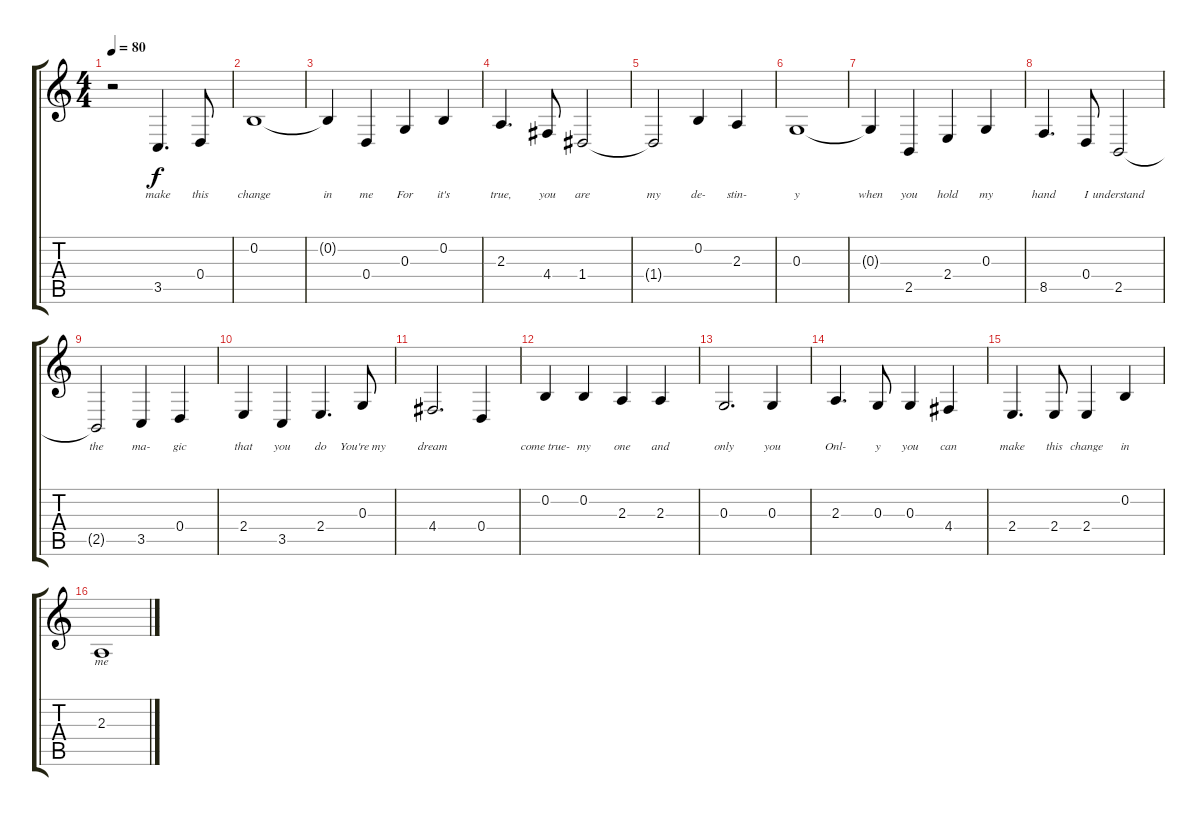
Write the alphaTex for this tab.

\track "" {instrument tenorsax}
\staff {score tabs}
\tuning (E4 B3 G3 D3 A2 E2) {hide}
\ts (4 4)
\tempo 80
\clef g2
\ks c
r.2{dy f} 3.5.4{d lyrics (0 "make") lyrics (1 "") lyrics (2 "") lyrics (3 "") lyrics (4 "")} 0.4.8{lyrics (0 "this") lyrics (1 "") lyrics (2 "") lyrics (3 "") lyrics (4 "")} |
0.2.1{lyrics (0 "change") lyrics (1 "") lyrics (2 "") lyrics (3 "") lyrics (4 "")} |
0.2{t}.4{lyrics (0 "in") lyrics (1 "") lyrics (2 "") lyrics (3 "") lyrics (4 "")} 0.4.4{lyrics (0 "me") lyrics (1 "") lyrics (2 "") lyrics (3 "") lyrics (4 "")} 0.3.4{lyrics (0 "For") lyrics (1 "") lyrics (2 "") lyrics (3 "") lyrics (4 "")} 0.2.4{lyrics (0 "it's") lyrics (1 "") lyrics (2 "") lyrics (3 "") lyrics (4 "")} |
2.3.4{d lyrics (0 "true,") lyrics (1 "") lyrics (2 "") lyrics (3 "") lyrics (4 "")} 4.4.8{lyrics (0 "you") lyrics (1 "") lyrics (2 "") lyrics (3 "") lyrics (4 "")} 1.4.2{lyrics (0 "are") lyrics (1 "") lyrics (2 "") lyrics (3 "") lyrics (4 "")} |
1.4{t}.2{lyrics (0 "my") lyrics (1 "") lyrics (2 "") lyrics (3 "") lyrics (4 "")} 0.2.4{lyrics (0 "de-") lyrics (1 "") lyrics (2 "") lyrics (3 "") lyrics (4 "")} 2.3.4{lyrics (0 "stin-") lyrics (1 "") lyrics (2 "") lyrics (3 "") lyrics (4 "")} |
0.3.1{lyrics (0 "y") lyrics (1 "") lyrics (2 "") lyrics (3 "") lyrics (4 "")} |
0.3{t}.4{lyrics (0 "when") lyrics (1 "") lyrics (2 "") lyrics (3 "") lyrics (4 "")} 2.5.4{lyrics (0 "you") lyrics (1 "") lyrics (2 "") lyrics (3 "") lyrics (4 "")} 2.4.4{lyrics (0 "hold") lyrics (1 "") lyrics (2 "") lyrics (3 "") lyrics (4 "")} 0.3.4{lyrics (0 "my") lyrics (1 "") lyrics (2 "") lyrics (3 "") lyrics (4 "")} |
8.5.4{d lyrics (0 "hand") lyrics (1 "") lyrics (2 "") lyrics (3 "") lyrics (4 "")} 0.4.8{lyrics (0 "I") lyrics (1 "") lyrics (2 "") lyrics (3 "") lyrics (4 "")} 2.5.2{lyrics (0 "understand") lyrics (1 "") lyrics (2 "") lyrics (3 "") lyrics (4 "")} |
2.5{t}.2{lyrics (0 "the") lyrics (1 "") lyrics (2 "") lyrics (3 "") lyrics (4 "")} 3.5.4{lyrics (0 "ma-") lyrics (1 "") lyrics (2 "") lyrics (3 "") lyrics (4 "")} 0.4.4{lyrics (0 "gic") lyrics (1 "") lyrics (2 "") lyrics (3 "") lyrics (4 "")} |
2.4.4{lyrics (0 "that") lyrics (1 "") lyrics (2 "") lyrics (3 "") lyrics (4 "")} 3.5.4{lyrics (0 "you") lyrics (1 "") lyrics (2 "") lyrics (3 "") lyrics (4 "")} 2.4.4{d lyrics (0 "do") lyrics (1 "") lyrics (2 "") lyrics (3 "") lyrics (4 "")} 0.3.8{lyrics (0 "You're my") lyrics (1 "") lyrics (2 "") lyrics (3 "") lyrics (4 "")} |
4.4.2{d lyrics (0 "dream") lyrics (1 "") lyrics (2 "") lyrics (3 "") lyrics (4 "")} 0.4.4{lyrics (0 "") lyrics (1 "") lyrics (2 "") lyrics (3 "") lyrics (4 "")} |
0.2.4{lyrics (0 "come true-") lyrics (1 "") lyrics (2 "") lyrics (3 "") lyrics (4 "")} 0.2.4{lyrics (0 "my") lyrics (1 "") lyrics (2 "") lyrics (3 "") lyrics (4 "")} 2.3.4{lyrics (0 "one") lyrics (1 "") lyrics (2 "") lyrics (3 "") lyrics (4 "")} 2.3.4{lyrics (0 "and") lyrics (1 "") lyrics (2 "") lyrics (3 "") lyrics (4 "")} |
0.3.2{d lyrics (0 "only") lyrics (1 "") lyrics (2 "") lyrics (3 "") lyrics (4 "")} 0.3.4{lyrics (0 "you") lyrics (1 "") lyrics (2 "") lyrics (3 "") lyrics (4 "")} |
2.3.4{d lyrics (0 "Onl-") lyrics (1 "") lyrics (2 "") lyrics (3 "") lyrics (4 "")} 0.3.8{lyrics (0 "y") lyrics (1 "") lyrics (2 "") lyrics (3 "") lyrics (4 "")} 0.3.4{lyrics (0 "you") lyrics (1 "") lyrics (2 "") lyrics (3 "") lyrics (4 "")} 4.4.4{lyrics (0 "can") lyrics (1 "") lyrics (2 "") lyrics (3 "") lyrics (4 "")} |
2.4.4{d lyrics (0 "make") lyrics (1 "") lyrics (2 "") lyrics (3 "") lyrics (4 "")} 2.4.8{lyrics (0 "this") lyrics (1 "") lyrics (2 "") lyrics (3 "") lyrics (4 "")} 2.4.4{lyrics (0 "change") lyrics (1 "") lyrics (2 "") lyrics (3 "") lyrics (4 "")} 0.2.4{lyrics (0 "in") lyrics (1 "") lyrics (2 "") lyrics (3 "") lyrics (4 "")} |
2.3.1{lyrics (0 "me") lyrics (1 "") lyrics (2 "") lyrics (3 "") lyrics (4 "")}
